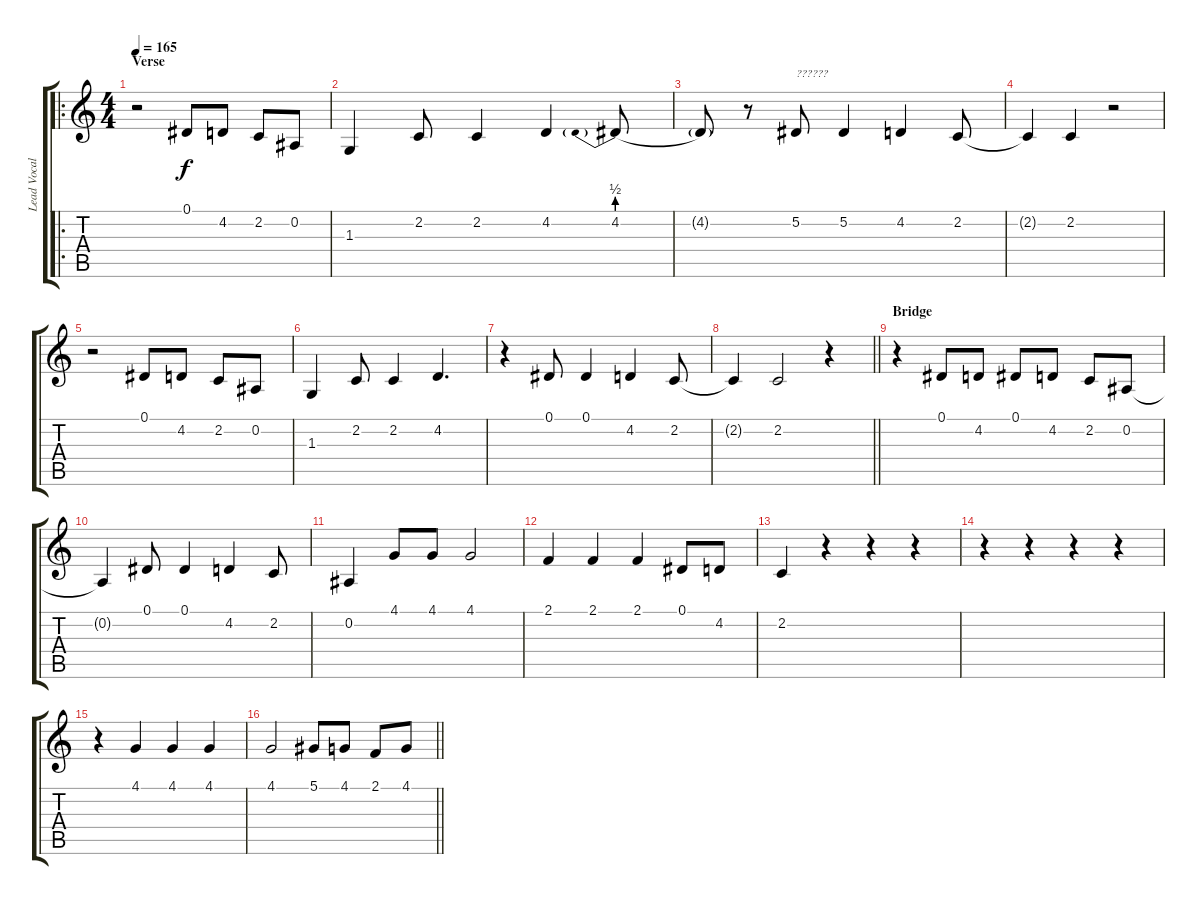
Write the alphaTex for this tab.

\track ("Lead Vocals" "Lead Vocal") {instrument lead6voice}
\staff {score tabs}
\tuning (Eb4 Bb3 Gb3 Db3 Ab2 Eb2) {hide}
\ro
\ts (4 4)
\section ("" "Verse")
\tempo 165
\clef g2
\ks c
r.2{dy f} 0.1.8 4.2.8 2.2.8 0.2.8 |
1.3.4 2.2.8 2.2.4 4.2.4 4.2{be (prebend 0 2 60 2)}.8 |
4.2{t}.8 r.8 5.2.8{txt "??????"} 5.2.4 4.2.4 2.2.8 |
2.2{t}.4 2.2.4 r.2 |
r.2 0.1.8 4.2.8 2.2.8 0.2.8 |
1.3.4 2.2.8 2.2.4 4.2.4{d} |
r.4 0.1.8 0.1.4 4.2.4 2.2.8 |
\barLineRight lightlight
2.2{t}.4 2.2.2 r.4 |
\section ("" "Bridge")
r.4 0.1.8 4.2.8 0.1.8 4.2.8 2.2.8 0.2.8 |
0.2{t}.4 0.1.8 0.1.4 4.2.4 2.2.8 |
0.2.4 4.1.8 4.1.8 4.1.2 |
2.1.4 2.1.4 2.1.4 0.1.8 4.2.8 |
2.2.4 r.4 r.4 r.4 |
r.4 r.4 r.4 r.4 |
r.4 4.1.4 4.1.4 4.1.4 |
\barLineRight lightlight
4.1.2 5.1.8 4.1.8 2.1.8 4.1.8
